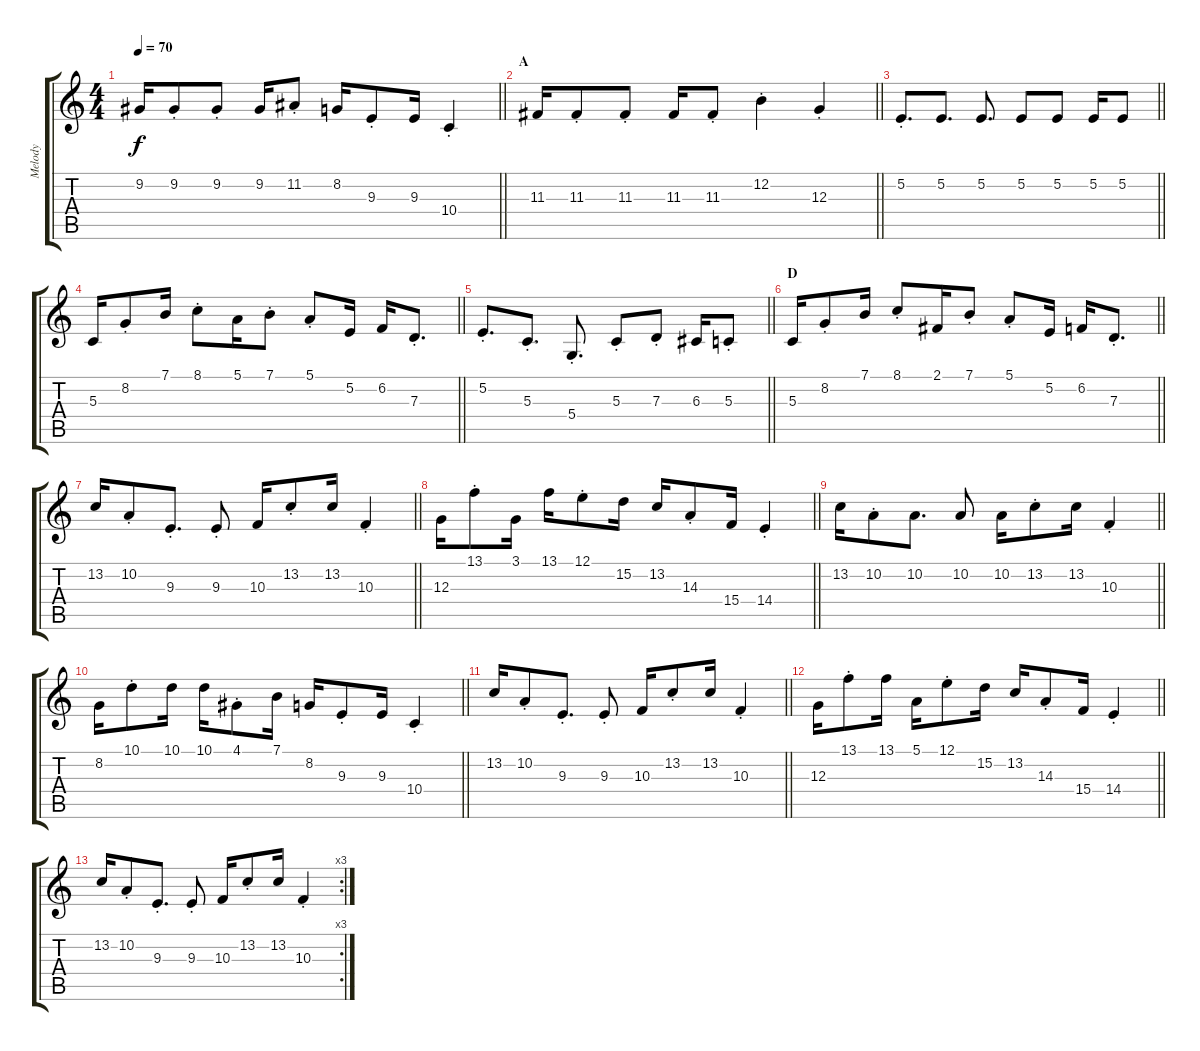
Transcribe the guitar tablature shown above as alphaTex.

\track ("Melody" "Melody") {instrument xylophone}
\staff {score tabs}
\tuning (E4 B3 G3 D3 A2 E2) {hide}
\ts (4 4)
\tempo 70
\clef g2
\barLineRight lightlight
\ks c
9.2.16{dy f} 9.2{st}.8 9.2{st}.8 9.2.16 11.2{st}.8 8.2.16 9.3{st}.8 9.3.16 10.4{st}.4 |
\section ("" "A")
\barLineRight lightlight
11.3.16 11.3{st}.8 11.3{st}.8 11.3.16 11.3{st}.8 12.2{st}.4 12.3{st}.4 |
\barLineRight lightlight
5.2{st}.8{d} 5.2.8{d} 5.2.8{d} 5.2.8 5.2.8 5.2.16 5.2.8 |
\barLineRight lightlight
5.3.16 8.2{st}.8 7.1.16 8.1{st}.8 5.1.16 7.1{st}.8 5.1{st}.8 5.2.16 6.2.16 7.3{st}.8{d} |
\barLineRight lightlight
5.2{st}.8{d} 5.3{st}.8{d} 5.4{st}.8{d} 5.3{st}.8 7.3{st}.8 6.3.16 5.3{st}.8 |
\section ("" "D")
\barLineRight lightlight
5.3.16 8.2{st}.8 7.1.16 8.1{st}.8 2.1.16 7.1{st}.8 5.1{st}.8 5.2.16 6.2.16 7.3{st}.8{d} |
\barLineRight lightlight
13.2.16 10.2{st}.8 9.3{st}.8{d} 9.3{st}.8 10.3.16 13.2{st}.8 13.2.16 10.3{st}.4 |
\barLineRight lightlight
12.3.16 13.1{st}.8 3.1.16 13.1.16 12.1{st}.8 15.2.16 13.2.16 14.3{st}.8 15.4.16 14.4{st}.4 |
\barLineRight lightlight
13.2.16 10.2{st}.8 10.2.8{d} 10.2.8 10.2.16 13.2{st}.8 13.2.16 10.3{st}.4 |
\barLineRight lightlight
8.2.16 10.1{st}.8 10.1.16 10.1.16 4.1{st}.8 7.1.16 8.2.16 9.3{st}.8 9.3.16 10.4{st}.4 |
\barLineRight lightlight
13.2.16 10.2{st}.8 9.3{st}.8{d} 9.3{st}.8 10.3.16 13.2{st}.8 13.2.16 10.3{st}.4 |
\barLineRight lightlight
12.3.16 13.1{st}.8 13.1.16 5.1.16 12.1{st}.8 15.2.16 13.2.16 14.3{st}.8 15.4.16 14.4{st}.4 |
\rc 3
13.2.16 10.2{st}.8 9.3{st}.8{d} 9.3{st}.8 10.3.16 13.2{st}.8 13.2.16 10.3{st}.4
